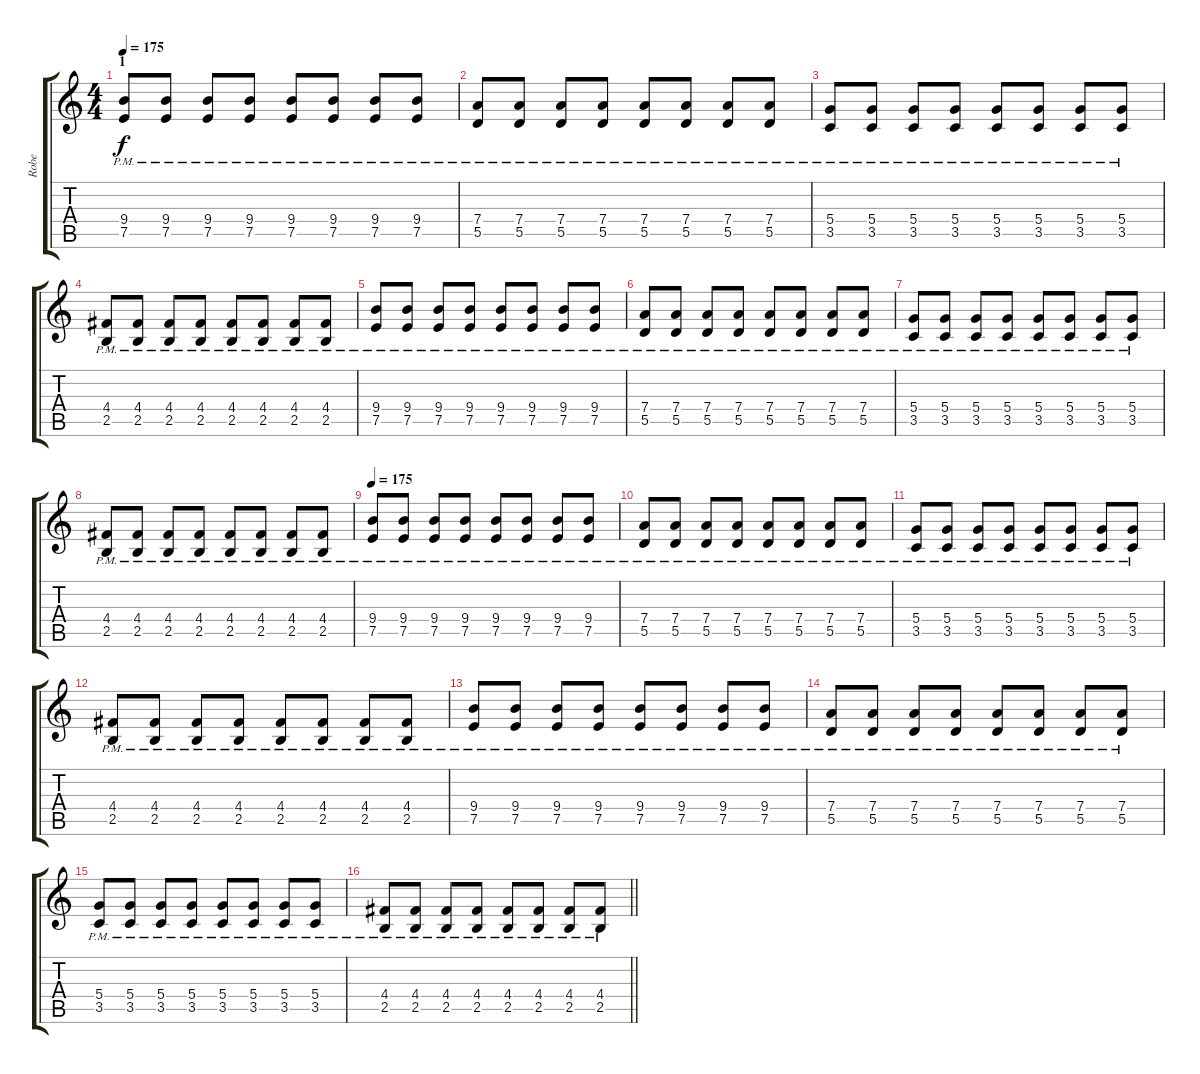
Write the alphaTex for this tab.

\track ("Robe" "Robe") {instrument acousticguitarsteel}
\staff {score tabs}
\tuning (E4 B3 G3 D3 A2 E2) {hide}
\ts (4 4)
\section ("" "1")
\tempo 175
\clef g2
\ks c
(9.4 7.5{pm}).8{dy f volume 7 instrument overdrivenguitar} (9.4 7.5{pm}).8 (9.4 7.5{pm}).8 (9.4 7.5{pm}).8 (9.4 7.5{pm}).8 (9.4 7.5{pm}).8 (9.4 7.5{pm}).8 (9.4 7.5{pm}).8 |
(7.4 5.5{pm}).8{instrument overdrivenguitar} (7.4 5.5{pm}).8 (7.4 5.5{pm}).8 (7.4 5.5{pm}).8 (7.4 5.5{pm}).8 (7.4 5.5{pm}).8 (7.4 5.5{pm}).8 (7.4 5.5{pm}).8 |
(5.4 3.5{pm}).8{instrument overdrivenguitar} (5.4 3.5{pm}).8 (5.4 3.5{pm}).8 (5.4 3.5{pm}).8 (5.4 3.5{pm}).8 (5.4 3.5{pm}).8 (5.4 3.5{pm}).8 (5.4 3.5{pm}).8 |
(4.4 2.5{pm}).8{instrument overdrivenguitar} (4.4 2.5{pm}).8 (4.4 2.5{pm}).8 (4.4 2.5{pm}).8 (4.4 2.5{pm}).8 (4.4 2.5{pm}).8 (4.4 2.5{pm}).8 (4.4 2.5{pm}).8 |
(9.4 7.5{pm}).8{volume 7 instrument overdrivenguitar} (9.4 7.5{pm}).8 (9.4 7.5{pm}).8 (9.4 7.5{pm}).8 (9.4 7.5{pm}).8 (9.4 7.5{pm}).8 (9.4 7.5{pm}).8 (9.4 7.5{pm}).8 |
(7.4 5.5{pm}).8{instrument overdrivenguitar} (7.4 5.5{pm}).8 (7.4 5.5{pm}).8 (7.4 5.5{pm}).8 (7.4 5.5{pm}).8 (7.4 5.5{pm}).8 (7.4 5.5{pm}).8 (7.4 5.5{pm}).8 |
(5.4 3.5{pm}).8{instrument overdrivenguitar} (5.4 3.5{pm}).8 (5.4 3.5{pm}).8 (5.4 3.5{pm}).8 (5.4 3.5{pm}).8 (5.4 3.5{pm}).8 (5.4 3.5{pm}).8 (5.4 3.5{pm}).8 |
(4.4 2.5{pm}).8{instrument overdrivenguitar} (4.4 2.5{pm}).8 (4.4 2.5{pm}).8 (4.4 2.5{pm}).8 (4.4 2.5{pm}).8 (4.4 2.5{pm}).8 (4.4 2.5{pm}).8 (4.4 2.5{pm}).8 |
\tempo 175
(9.4 7.5{pm}).8{volume 7 instrument overdrivenguitar} (9.4 7.5{pm}).8 (9.4 7.5{pm}).8 (9.4 7.5{pm}).8 (9.4 7.5{pm}).8 (9.4 7.5{pm}).8 (9.4 7.5{pm}).8 (9.4 7.5{pm}).8 |
(7.4 5.5{pm}).8{instrument overdrivenguitar} (7.4 5.5{pm}).8 (7.4 5.5{pm}).8 (7.4 5.5{pm}).8 (7.4 5.5{pm}).8 (7.4 5.5{pm}).8 (7.4 5.5{pm}).8 (7.4 5.5{pm}).8 |
(5.4 3.5{pm}).8{instrument overdrivenguitar} (5.4 3.5{pm}).8 (5.4 3.5{pm}).8 (5.4 3.5{pm}).8 (5.4 3.5{pm}).8 (5.4 3.5{pm}).8 (5.4 3.5{pm}).8 (5.4 3.5{pm}).8 |
(4.4 2.5{pm}).8{instrument overdrivenguitar} (4.4 2.5{pm}).8 (4.4 2.5{pm}).8 (4.4 2.5{pm}).8 (4.4 2.5{pm}).8 (4.4 2.5{pm}).8 (4.4 2.5{pm}).8 (4.4 2.5{pm}).8 |
(9.4 7.5{pm}).8{volume 7 instrument overdrivenguitar} (9.4 7.5{pm}).8 (9.4 7.5{pm}).8 (9.4 7.5{pm}).8 (9.4 7.5{pm}).8 (9.4 7.5{pm}).8 (9.4 7.5{pm}).8 (9.4 7.5{pm}).8 |
(7.4 5.5{pm}).8{instrument overdrivenguitar} (7.4 5.5{pm}).8 (7.4 5.5{pm}).8 (7.4 5.5{pm}).8 (7.4 5.5{pm}).8 (7.4 5.5{pm}).8 (7.4 5.5{pm}).8 (7.4 5.5{pm}).8 |
(5.4 3.5{pm}).8{instrument overdrivenguitar} (5.4 3.5{pm}).8 (5.4 3.5{pm}).8 (5.4 3.5{pm}).8 (5.4 3.5{pm}).8 (5.4 3.5{pm}).8 (5.4 3.5{pm}).8 (5.4 3.5{pm}).8 |
\barLineRight lightlight
(4.4 2.5{pm}).8{instrument overdrivenguitar} (4.4 2.5{pm}).8 (4.4 2.5{pm}).8 (4.4 2.5{pm}).8 (4.4 2.5{pm}).8 (4.4 2.5{pm}).8 (4.4 2.5{pm}).8 (4.4 2.5{pm}).8
